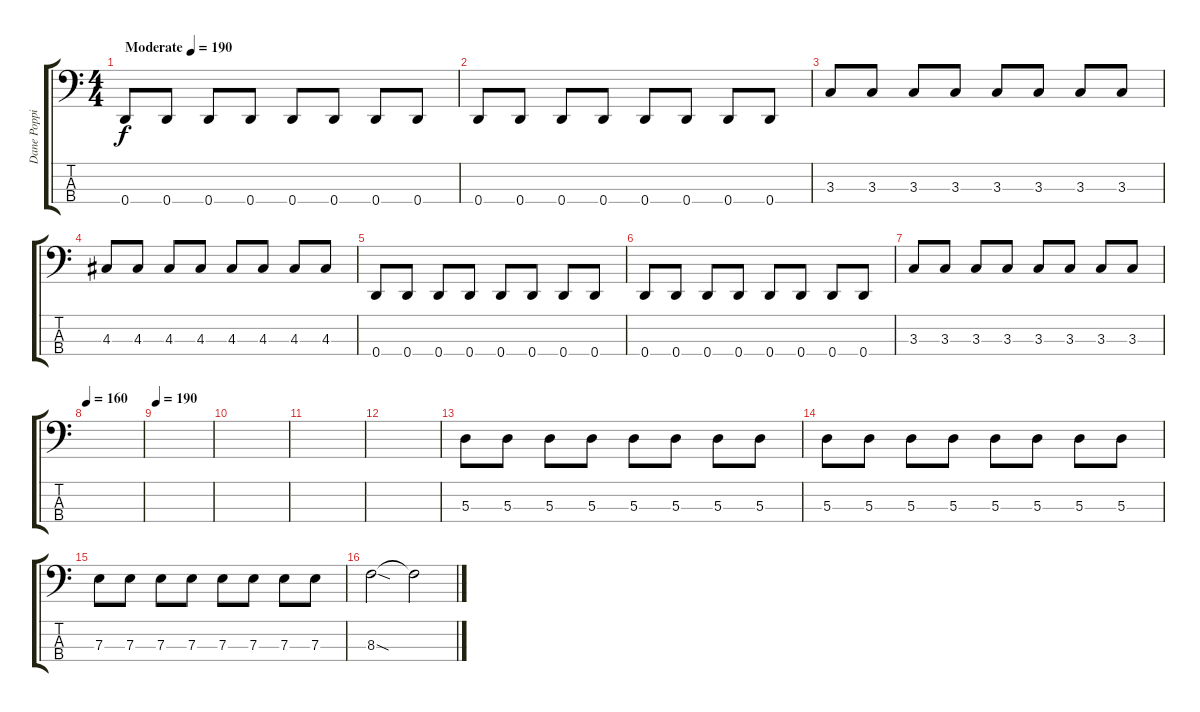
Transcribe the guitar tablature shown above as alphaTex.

\track ("Dane Poppin" "Dane Poppi") {instrument electricbassfinger}
\staff {score tabs}
\tuning (G2 D2 A1 D1) {hide}
\ts (4 4)
\tempo (190 "Moderate")
\clef f4
\ks c
0.4.8{dy f instrument electricbassfinger} 0.4.8 0.4.8 0.4.8 0.4.8 0.4.8 0.4.8 0.4.8 |
0.4.8 0.4.8 0.4.8 0.4.8 0.4.8 0.4.8 0.4.8 0.4.8 |
3.3.8 3.3.8 3.3.8 3.3.8 3.3.8 3.3.8 3.3.8 3.3.8 |
4.3.8 4.3.8 4.3.8 4.3.8 4.3.8 4.3.8 4.3.8 4.3.8 |
0.4.8 0.4.8 0.4.8 0.4.8 0.4.8 0.4.8 0.4.8 0.4.8 |
0.4.8 0.4.8 0.4.8 0.4.8 0.4.8 0.4.8 0.4.8 0.4.8 |
3.3.8 3.3.8 3.3.8 3.3.8 3.3.8 3.3.8 3.3.8 3.3.8 |
\tempo 160
|
\tempo 190
|
|
|
|
5.3.8 5.3.8 5.3.8 5.3.8 5.3.8 5.3.8 5.3.8 5.3.8 |
5.3.8 5.3.8 5.3.8 5.3.8 5.3.8 5.3.8 5.3.8 5.3.8 |
7.3.8 7.3.8 7.3.8 7.3.8 7.3.8 7.3.8 7.3.8 7.3.8 |
8.3{sod}.2 8.3{t}.2
